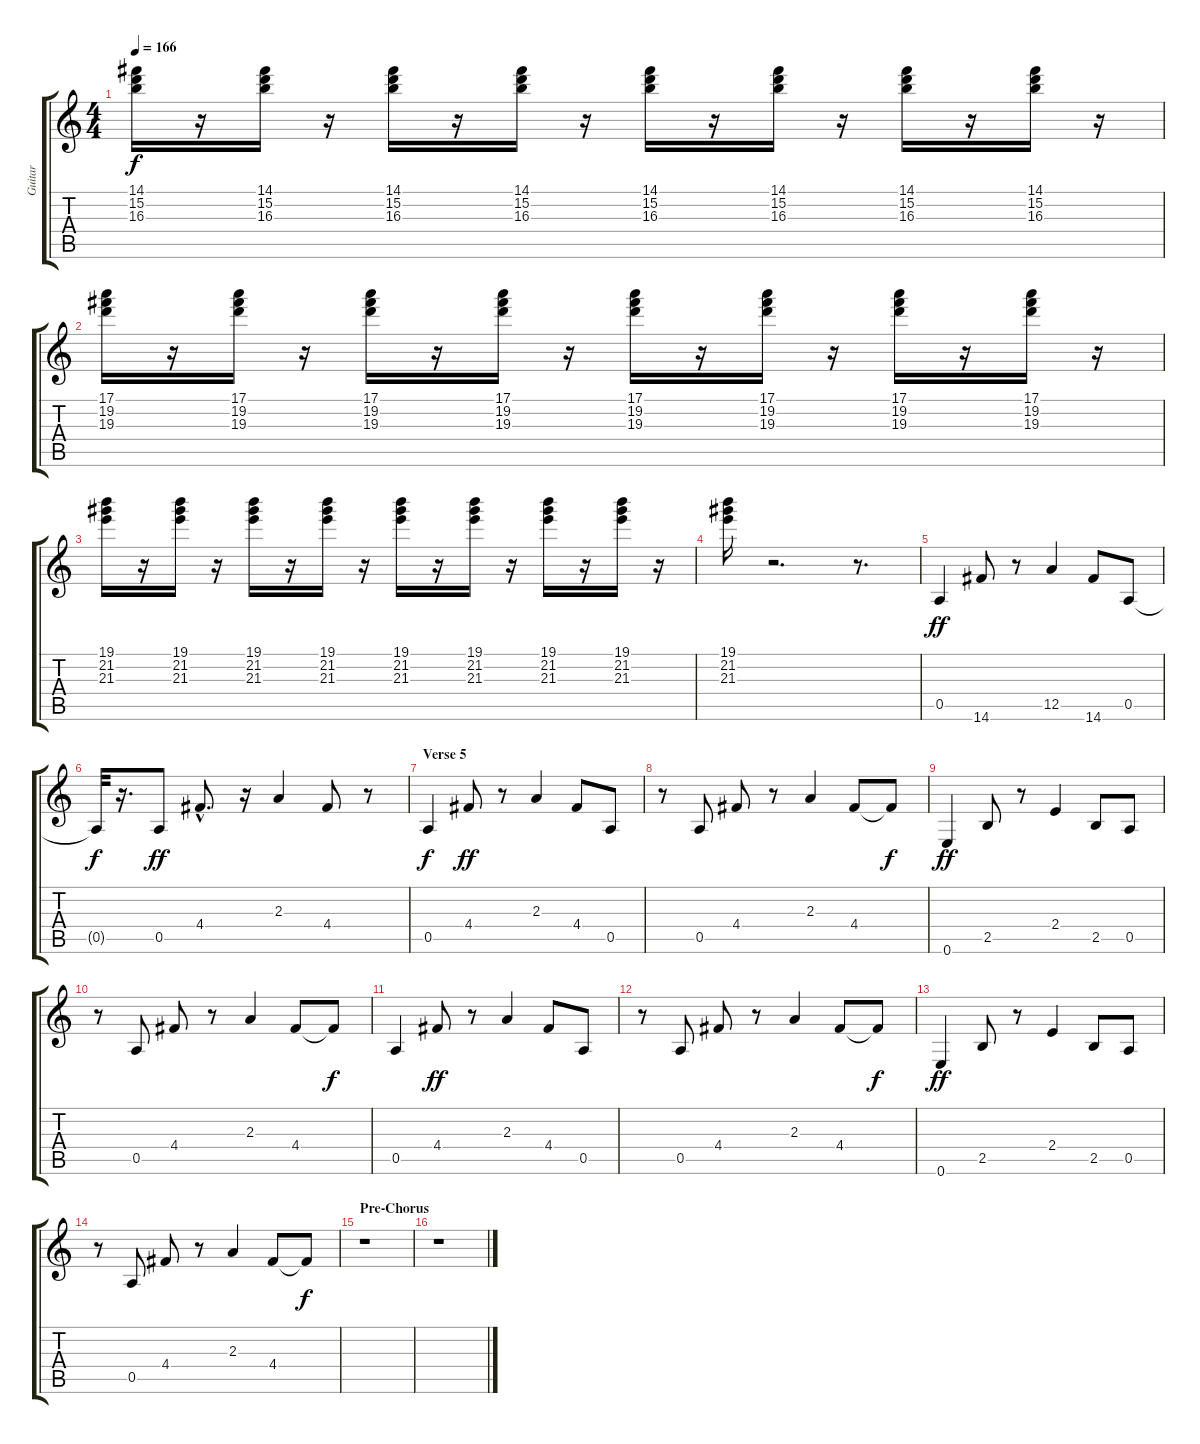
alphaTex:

\track ("Guitar" "Guitar") {instrument distortionguitar}
\staff {score tabs}
\tuning (E4 B3 G3 D3 A2 E2) {hide}
\ts (4 4)
\tempo 166
\clef g2
\ks c
(14.1 15.2 16.3).16{dy f} r.16 (14.1 15.2 16.3).16 r.16 (14.1 15.2 16.3).16 r.16 (14.1 15.2 16.3).16 r.16 (14.1 15.2 16.3).16 r.16 (14.1 15.2 16.3).16 r.16 (14.1 15.2 16.3).16 r.16 (14.1 15.2 16.3).16 r.16 |
(17.1 19.2 19.3).16 r.16 (17.1 19.2 19.3).16 r.16 (17.1 19.2 19.3).16 r.16 (17.1 19.2 19.3).16 r.16 (17.1 19.2 19.3).16 r.16 (17.1 19.2 19.3).16 r.16 (17.1 19.2 19.3).16 r.16 (17.1 19.2 19.3).16 r.16 |
(19.1 21.2 21.3).16 r.16 (19.1 21.2 21.3).16 r.16 (19.1 21.2 21.3).16 r.16 (19.1 21.2 21.3).16 r.16 (19.1 21.2 21.3).16 r.16 (19.1 21.2 21.3).16 r.16 (19.1 21.2 21.3).16 r.16 (19.1 21.2 21.3).16 r.16 |
(19.1 21.2 21.3).16 r.2{d} r.8{d} |
0.5.4{dy ff} 14.6.8 r.8 12.5.4 14.6.8 0.5.8 |
0.5{t}.32{dy f} r.16{d} 0.5.8{dy ff} 4.4{hac}.8{d} r.16 2.3.4 4.4.8 r.8 |
\section ("" "Verse 5")
0.5.4{dy f} 4.4.8{dy ff} r.8 2.3.4 4.4.8 0.5.8 |
r.8 0.5.8 4.4.8 r.8 2.3.4 4.4.8 4.4{t}.8{dy f} |
0.6.4{dy ff} 2.5.8 r.8 2.4.4 2.5.8 0.5.8 |
r.8 0.5.8 4.4.8 r.8 2.3.4 4.4.8 4.4{t}.8{dy f} |
0.5.4 4.4.8{dy ff} r.8 2.3.4 4.4.8 0.5.8 |
r.8 0.5.8 4.4.8 r.8 2.3.4 4.4.8 4.4{t}.8{dy f} |
0.6.4{dy ff} 2.5.8 r.8 2.4.4 2.5.8 0.5.8 |
r.8 0.5.8 4.4.8 r.8 2.3.4 4.4.8 4.4{t}.8{dy f} |
\section ("" "Pre-Chorus")
r.1 |
r.1
